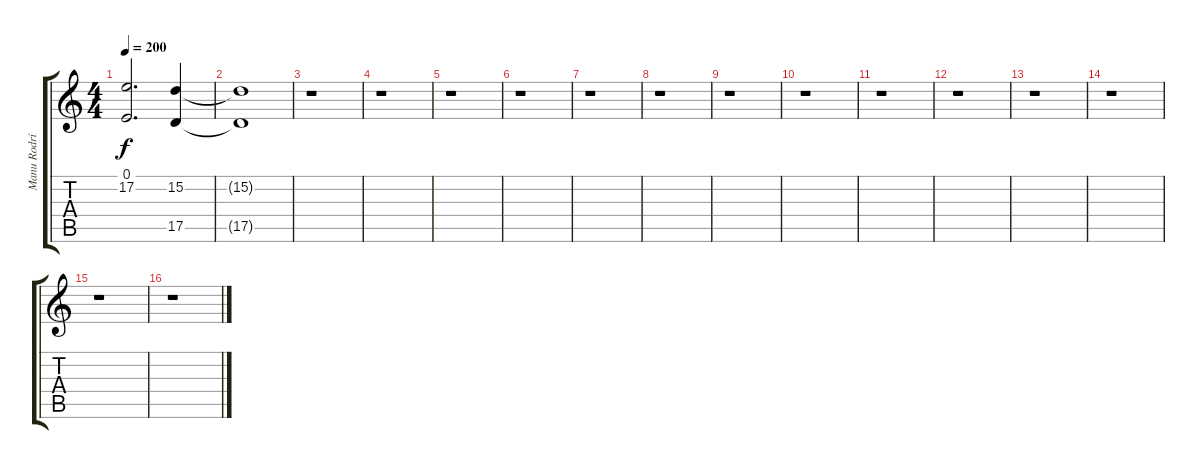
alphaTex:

\track ("Manu Rodríguez" "Manu Rodrí") {instrument stringensemble1}
\staff {score tabs}
\tuning (E4 B3 G3 D3 A2 E2) {hide}
\ts (4 4)
\tempo 200
\clef g2
\ks c
(0.1 17.2).2{d dy f} (15.2 17.5).4 |
(15.2{t} 17.5{t}).1 |
r.1 |
r.1 |
r.1 |
r.1 |
r.1 |
r.1 |
r.1 |
r.1 |
r.1 |
r.1 |
r.1 |
r.1 |
r.1 |
r.1
